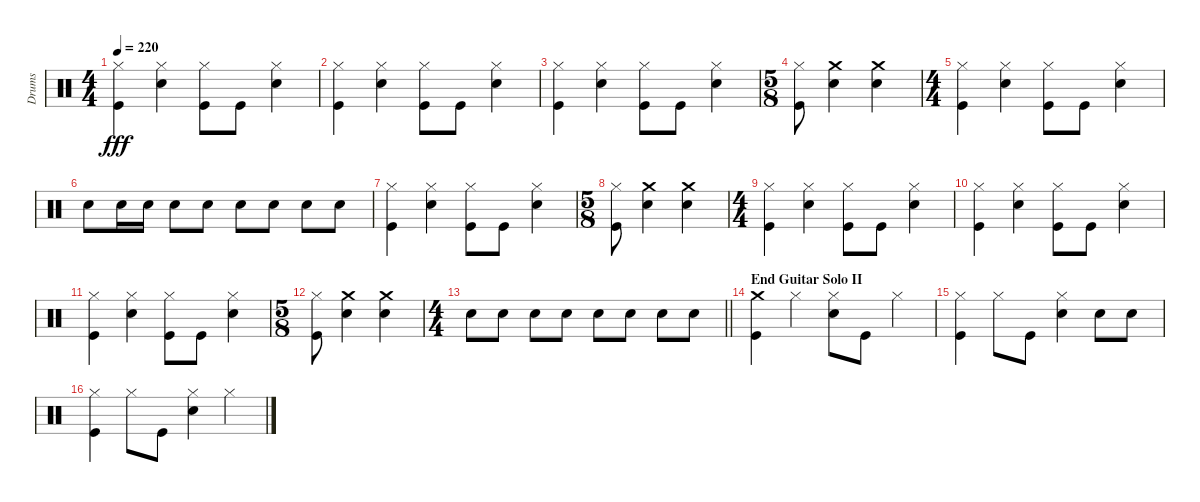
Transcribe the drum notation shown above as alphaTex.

\track ("Drums" "Drums") {instrument percussion}
\staff {score}
\articulation defaults
\ts (4 4)
\tempo 220
\clef neutral
\ks c
("Kick (hit)" "Hi-Hat (closed)").4{dy fff} ("Snare (hit) 2" "Hi-Hat (closed)").4 ("Kick (hit)" "Hi-Hat (closed)").8 "Kick (hit)".8 ("Snare (hit) 2" "Hi-Hat (closed)").4 |
("Hi-Hat (closed)" "Kick (hit)").4 ("Snare (hit) 2" "Hi-Hat (closed)").4 ("Hi-Hat (closed)" "Kick (hit)").8 "Kick (hit)".8 ("Snare (hit) 2" "Hi-Hat (closed)").4 |
("Hi-Hat (closed)" "Kick (hit)").4 ("Snare (hit) 2" "Hi-Hat (closed)").4 ("Kick (hit)" "Hi-Hat (closed)").8 "Kick (hit)".8 ("Hi-Hat (closed)" "Snare (hit) 2").4 |
\ts (5 8)
("Hi-Hat (closed)" "Kick (hit)").8 ("Snare (hit) 2" "Crash medium (hit)").4 ("Snare (hit) 2" "Crash medium (hit)").4 |
\ts (4 4)
("Hi-Hat (closed)" "Kick (hit)").4 ("Snare (hit) 2" "Hi-Hat (closed)").4 ("Kick (hit)" "Hi-Hat (closed)").8 "Kick (hit)".8 ("Snare (hit) 2" "Hi-Hat (closed)").4 |
"Snare (hit) 2".8 "Snare (hit) 2".16 "Snare (hit) 2".16 "Snare (hit) 2".8 "Snare (hit) 2".8 "Snare (hit) 2".8 "Snare (hit) 2".8 "Snare (hit) 2".8 "Snare (hit) 2".8 |
("Kick (hit)" "Hi-Hat (closed)").4 ("Hi-Hat (closed)" "Snare (hit) 2").4 ("Kick (hit)" "Hi-Hat (closed)").8 "Kick (hit)".8 ("Snare (hit) 2" "Hi-Hat (closed)").4 |
\ts (5 8)
("Hi-Hat (closed)" "Kick (hit)").8 ("Snare (hit) 2" "Crash medium (hit)").4 ("Snare (hit) 2" "Crash medium (hit)").4 |
\ts (4 4)
("Kick (hit)" "Hi-Hat (closed)").4 ("Snare (hit) 2" "Hi-Hat (closed)").4 ("Kick (hit)" "Hi-Hat (closed)").8 "Kick (hit)".8 ("Snare (hit) 2" "Hi-Hat (closed)").4 |
("Hi-Hat (closed)" "Kick (hit)").4 ("Snare (hit) 2" "Hi-Hat (closed)").4 ("Hi-Hat (closed)" "Kick (hit)").8 "Kick (hit)".8 ("Snare (hit) 2" "Hi-Hat (closed)").4 |
("Hi-Hat (closed)" "Kick (hit)").4 ("Snare (hit) 2" "Hi-Hat (closed)").4 ("Kick (hit)" "Hi-Hat (closed)").8 "Kick (hit)".8 ("Hi-Hat (closed)" "Snare (hit) 2").4 |
\ts (5 8)
("Hi-Hat (closed)" "Kick (hit)").8 ("Snare (hit) 2" "Crash medium (hit)").4 ("Snare (hit) 2" "Crash medium (hit)").4 |
\ts (4 4)
\barLineRight lightlight "Snare (hit) 2".8 "Snare (hit) 2".8 "Snare (hit) 2".8 "Snare (hit) 2".8 "Snare (hit) 2".8 "Snare (hit) 2".8 "Snare (hit) 2".8 "Snare (hit) 2".8
|
\section ("" "End Guitar Solo II")
("Kick (hit)" "Crash medium (hit)").4 "Hi-Hat (closed)".4 ("Snare (hit) 2" "Hi-Hat (closed)").8 "Kick (hit)".8 "Hi-Hat (closed)".4 |
("Kick (hit)" "Hi-Hat (closed)").4 "Hi-Hat (closed)".8 "Kick (hit)".8 ("Hi-Hat (closed)" "Snare (hit) 2").4 "Snare (hit) 2".8 "Snare (hit) 2".8 |
("Hi-Hat (closed)" "Kick (hit)").4 "Hi-Hat (closed)".8 "Kick (hit)".8 ("Snare (hit) 2" "Hi-Hat (closed)").4 "Hi-Hat (closed)".4
